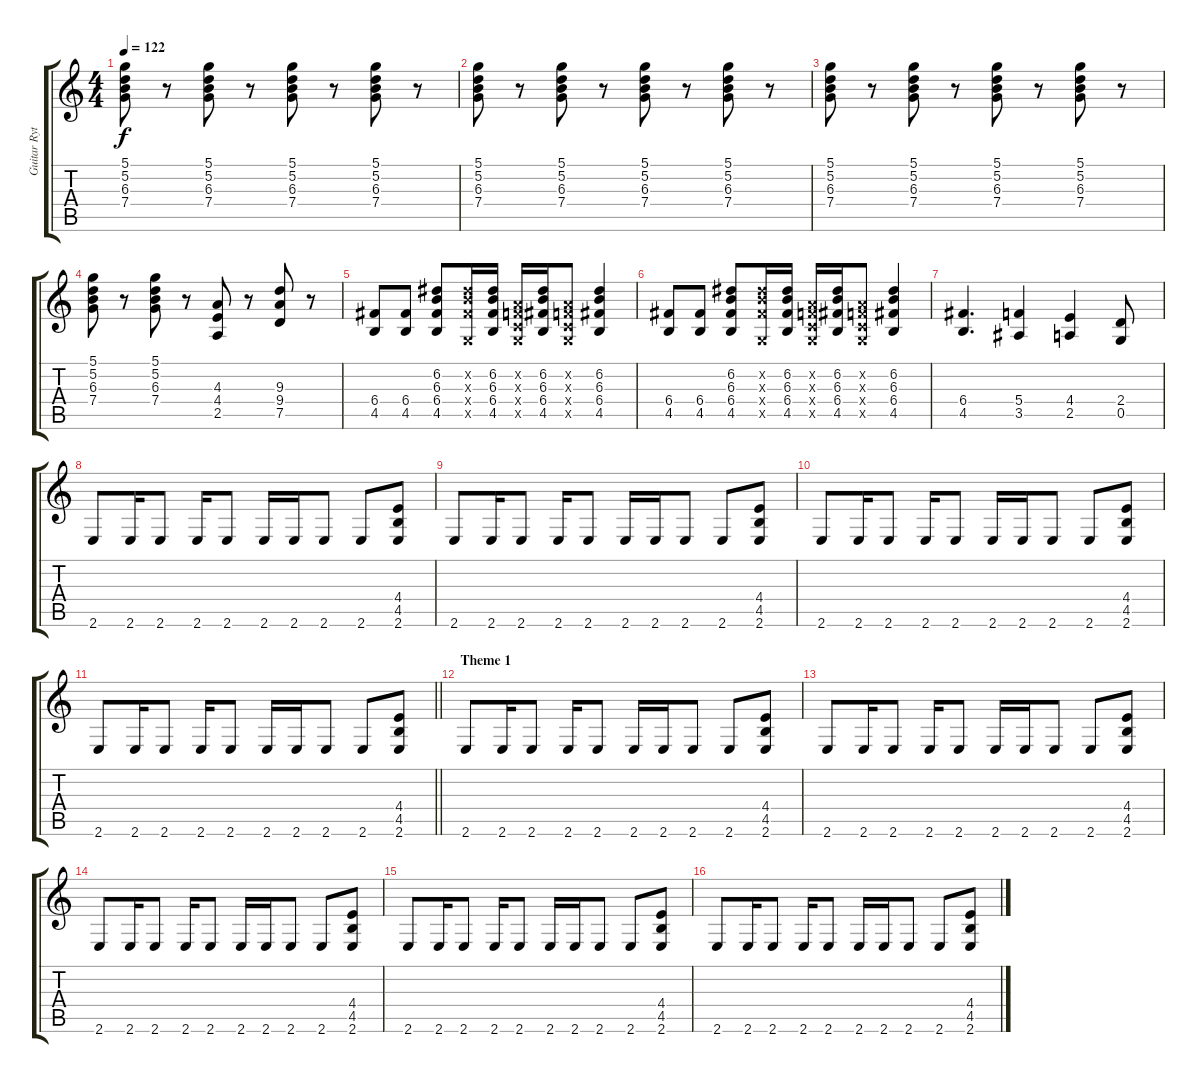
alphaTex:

\track ("Guitar Rythm" "Guitar Ryt") {instrument distortionguitar}
\staff {score tabs}
\tuning (D4 A3 F3 C3 G2 D2) {hide}
\ts (4 4)
\tempo 122
\clef g2
\ks c
(5.1 5.2 6.3 7.4).8{dy f} r.8 (5.1 5.2 6.3 7.4).8 r.8 (5.1 5.2 6.3 7.4).8 r.8 (5.1 5.2 6.3 7.4).8 r.8 |
(5.1 5.2 6.3 7.4).8 r.8 (5.1 5.2 6.3 7.4).8 r.8 (5.1 5.2 6.3 7.4).8 r.8 (5.1 5.2 6.3 7.4).8 r.8 |
(5.1 5.2 6.3 7.4).8 r.8 (5.1 5.2 6.3 7.4).8 r.8 (5.1 5.2 6.3 7.4).8 r.8 (5.1 5.2 6.3 7.4).8 r.8 |
(5.1 5.2 6.3 7.4).8 r.8 (5.1 5.2 6.3 7.4).8 r.8 (4.3 4.4 2.5).8 r.8 (9.3 9.4 7.5).8 r.8 |
(6.4 4.5).8 (6.4 4.5).8 (6.2 6.3 6.4 4.5).8 (6.2{x} 6.3{x} 6.4{x} 0.5{x}).16 (6.2 6.3 6.4 4.5).16 (0.2{x} 0.3{x} 0.4{x} 0.5{x}).16 (6.2 6.3 6.4 4.5).16 (0.2{x} 0.3{x} 0.4{x} 0.5{x}).8 (6.2 6.3 6.4 4.5).4 |
(6.4 4.5).8 (6.4 4.5).8 (6.2 6.3 6.4 4.5).8 (6.2{x} 6.3{x} 6.4{x} 0.5{x}).16 (6.2 6.3 6.4 4.5).16 (0.2{x} 0.3{x} 0.4{x} 0.5{x}).16 (6.2 6.3 6.4 4.5).16 (0.2{x} 0.3{x} 0.4{x} 0.5{x}).8 (6.2 6.3 6.4 4.5).4 |
(6.4 4.5).4{d} (5.4 3.5).4 (4.4 2.5).4 (2.4 0.5).8 |
2.6.8 2.6.16 2.6.8 2.6.16 2.6.8 2.6.16 2.6.16 2.6.8 2.6.8 (4.4 4.5 2.6).8 |
2.6.8 2.6.16 2.6.8 2.6.16 2.6.8 2.6.16 2.6.16 2.6.8 2.6.8 (4.4 4.5 2.6).8 |
2.6.8 2.6.16 2.6.8 2.6.16 2.6.8 2.6.16 2.6.16 2.6.8 2.6.8 (4.4 4.5 2.6).8 |
\barLineRight lightlight
2.6.8 2.6.16 2.6.8 2.6.16 2.6.8 2.6.16 2.6.16 2.6.8 2.6.8 (4.4 4.5 2.6).8 |
\section ("" "Theme 1")
2.6.8 2.6.16 2.6.8 2.6.16 2.6.8 2.6.16 2.6.16 2.6.8 2.6.8 (4.4 4.5 2.6).8 |
2.6.8 2.6.16 2.6.8 2.6.16 2.6.8 2.6.16 2.6.16 2.6.8 2.6.8 (4.4 4.5 2.6).8 |
2.6.8 2.6.16 2.6.8 2.6.16 2.6.8 2.6.16 2.6.16 2.6.8 2.6.8 (4.4 4.5 2.6).8 |
2.6.8 2.6.16 2.6.8 2.6.16 2.6.8 2.6.16 2.6.16 2.6.8 2.6.8 (4.4 4.5 2.6).8 |
2.6.8 2.6.16 2.6.8 2.6.16 2.6.8 2.6.16 2.6.16 2.6.8 2.6.8 (4.4 4.5 2.6).8
